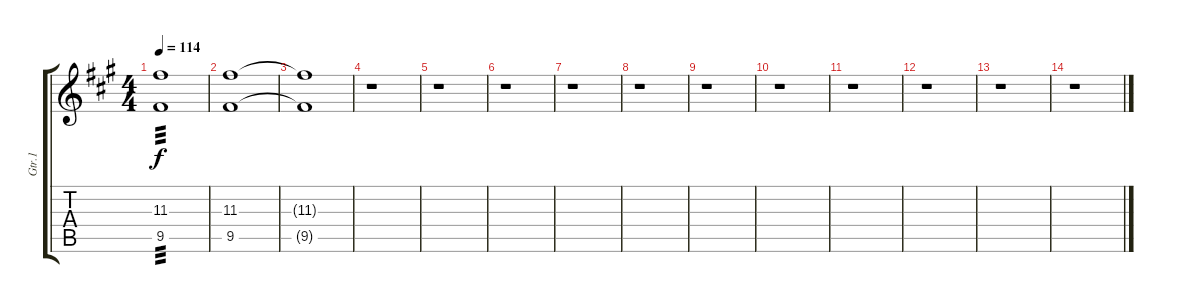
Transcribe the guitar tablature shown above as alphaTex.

\track ("Gtr.1" "Gtr.1") {instrument electricguitarclean}
\staff {score tabs}
\tuning (E4 B3 G3 D3 A2 E2) {hide}
\ts (4 4)
\tempo 114
\clef g2
\ks f#minor
(11.3 9.5).1{tp 3 dy f} |
(11.3 9.5).1 |
(11.3{t} 9.5{t}).1 |
r.1 |
r.1 |
r.1 |
r.1 |
r.1 |
r.1 |
r.1 |
r.1 |
r.1 |
r.1 |
r.1
